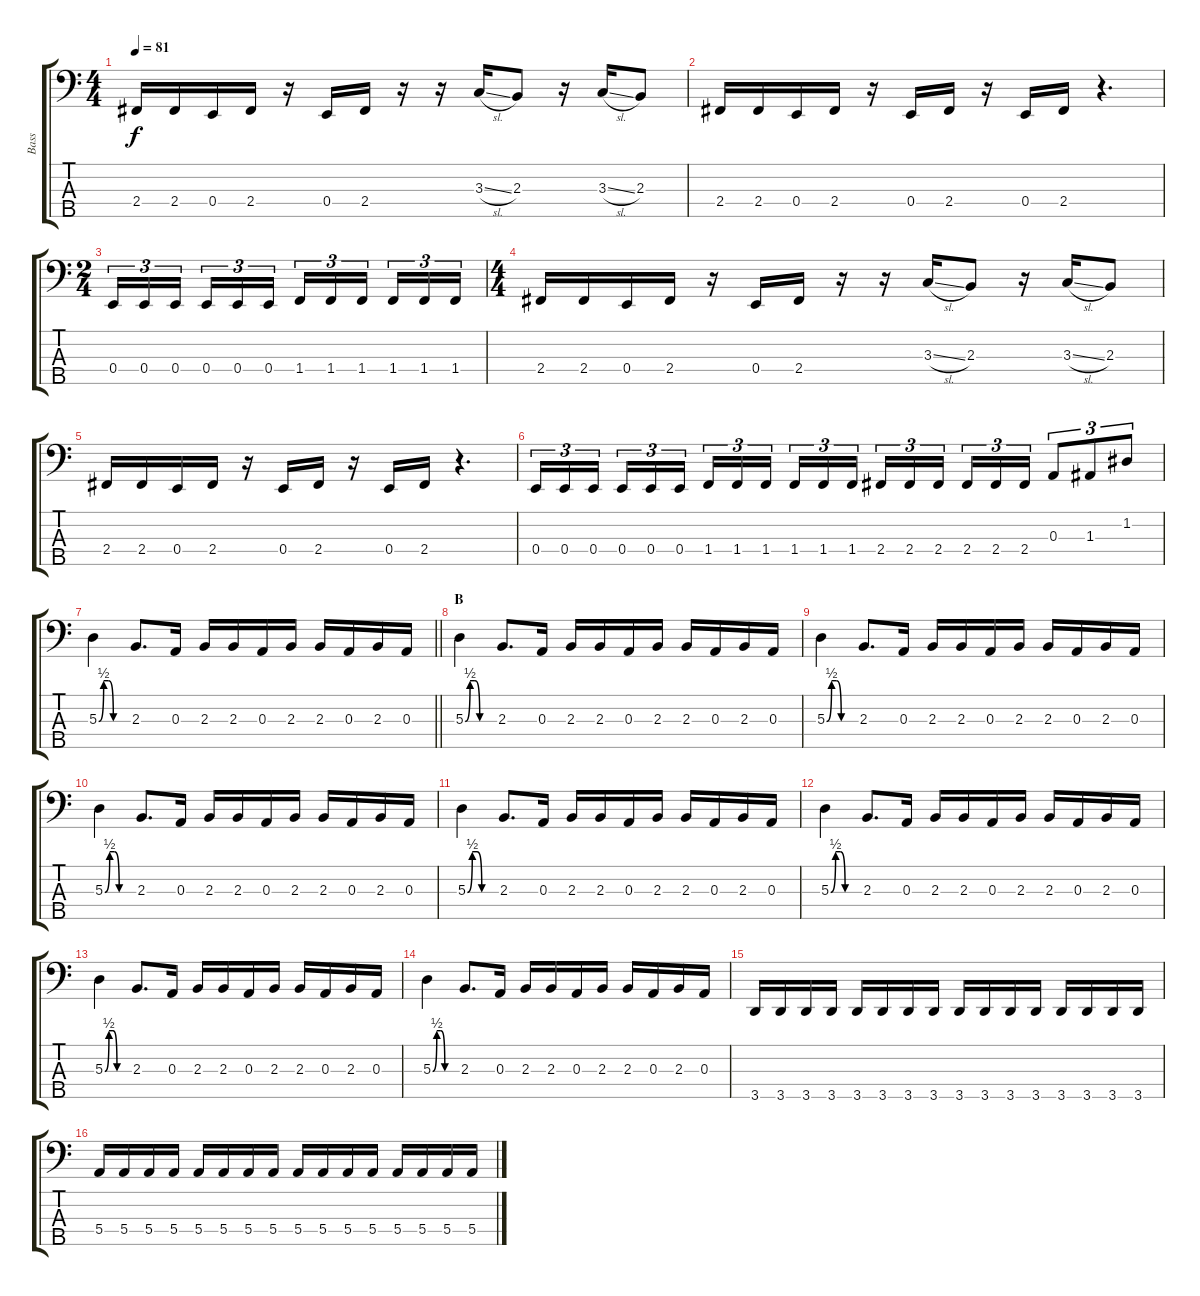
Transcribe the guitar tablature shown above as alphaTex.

\track ("Bass" "Bass") {instrument electricbassfinger}
\staff {score tabs}
\tuning (G2 D2 A1 E1 B0) {hide}
\ts (4 4)
\tempo 81
\clef f4
\ks c
2.4.16{dy f} 2.4.16 0.4.16 2.4.16 r.16 0.4.16 2.4.16 r.16 r.16 3.3{sl}.16 2.3.8 r.16 3.3{sl}.16 2.3.8 |
2.4.16 2.4.16 0.4.16 2.4.16 r.16 0.4.16 2.4.16 r.16 0.4.16 2.4.16 r.4{d} |
\ts (2 4)
0.4.16{tu (3 2)} 0.4.16{tu (3 2)} 0.4.16{tu (3 2) beam splitsecondary} 0.4.16{tu (3 2)} 0.4.16{tu (3 2)} 0.4.16{tu (3 2)} 1.4.16{tu (3 2)} 1.4.16{tu (3 2)} 1.4.16{tu (3 2) beam splitsecondary} 1.4.16{tu (3 2)} 1.4.16{tu (3 2)} 1.4.16{tu (3 2)} |
\ts (4 4)
2.4.16 2.4.16 0.4.16 2.4.16 r.16 0.4.16 2.4.16 r.16 r.16 3.3{sl}.16 2.3.8 r.16 3.3{sl}.16 2.3.8 |
2.4.16 2.4.16 0.4.16 2.4.16 r.16 0.4.16 2.4.16 r.16 0.4.16 2.4.16 r.4{d} |
0.4.16{tu (3 2)} 0.4.16{tu (3 2)} 0.4.16{tu (3 2) beam splitsecondary} 0.4.16{tu (3 2)} 0.4.16{tu (3 2)} 0.4.16{tu (3 2)} 1.4.16{tu (3 2)} 1.4.16{tu (3 2)} 1.4.16{tu (3 2) beam splitsecondary} 1.4.16{tu (3 2)} 1.4.16{tu (3 2)} 1.4.16{tu (3 2)} 2.4.16{tu (3 2)} 2.4.16{tu (3 2)} 2.4.16{tu (3 2) beam splitsecondary} 2.4.16{tu (3 2)} 2.4.16{tu (3 2)} 2.4.16{tu (3 2)} 0.3.8{tu (3 2)} 1.3.8{tu (3 2)} 1.2.8{tu (3 2)} |
\barLineRight lightlight
5.3{be (custom 0 0 10 2 20 2 30 0 60 0)}.4 2.3.8{d} 0.3.16 2.3.16 2.3.16 0.3.16 2.3.16 2.3.16 0.3.16 2.3.16 0.3.16 |
\section ("" "B")
5.3{be (custom 0 0 10 2 20 2 30 0 60 0)}.4 2.3.8{d} 0.3.16 2.3.16 2.3.16 0.3.16 2.3.16 2.3.16 0.3.16 2.3.16 0.3.16 |
5.3{be (custom 0 0 10 2 20 2 30 0 60 0)}.4 2.3.8{d} 0.3.16 2.3.16 2.3.16 0.3.16 2.3.16 2.3.16 0.3.16 2.3.16 0.3.16 |
5.3{be (custom 0 0 10 2 20 2 30 0 60 0)}.4 2.3.8{d} 0.3.16 2.3.16 2.3.16 0.3.16 2.3.16 2.3.16 0.3.16 2.3.16 0.3.16 |
5.3{be (custom 0 0 10 2 20 2 30 0 60 0)}.4 2.3.8{d} 0.3.16 2.3.16 2.3.16 0.3.16 2.3.16 2.3.16 0.3.16 2.3.16 0.3.16 |
5.3{be (custom 0 0 10 2 20 2 30 0 60 0)}.4 2.3.8{d} 0.3.16 2.3.16 2.3.16 0.3.16 2.3.16 2.3.16 0.3.16 2.3.16 0.3.16 |
5.3{be (custom 0 0 10 2 20 2 30 0 60 0)}.4 2.3.8{d} 0.3.16 2.3.16 2.3.16 0.3.16 2.3.16 2.3.16 0.3.16 2.3.16 0.3.16 |
5.3{be (custom 0 0 10 2 20 2 30 0 60 0)}.4 2.3.8{d} 0.3.16 2.3.16 2.3.16 0.3.16 2.3.16 2.3.16 0.3.16 2.3.16 0.3.16 |
3.5.16 3.5.16 3.5.16 3.5.16 3.5.16 3.5.16 3.5.16 3.5.16 3.5.16 3.5.16 3.5.16 3.5.16 3.5.16 3.5.16 3.5.16 3.5.16 |
5.4.16 5.4.16 5.4.16 5.4.16 5.4.16 5.4.16 5.4.16 5.4.16 5.4.16 5.4.16 5.4.16 5.4.16 5.4.16 5.4.16 5.4.16 5.4.16
